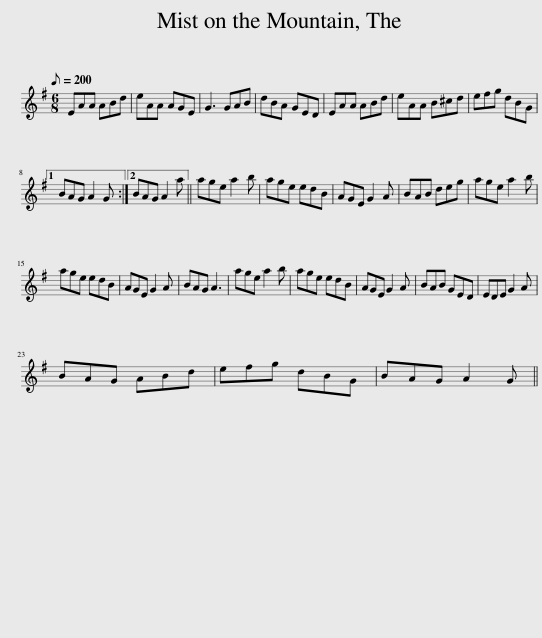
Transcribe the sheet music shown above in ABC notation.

X:1
L:1/8
Q:1/8=200
M:6/8
I:linebreak $
K:G
V:1 treble
V:1
 EAA ABd | eAA AGE | G3 GAB | dBA GED | EAA ABd | %5
 eAA B^cd | efg dBG |1$ BAG A2 G :|2 BAG A2 a || age a2 b | %10
 age edB | AGE G2 A | BAB deg | age a2 b |$ age edB | %15
 AGE G2 A | BAG A3 | age a2 b | age edB | AGE G2 A | %20
 BAB GED | EDE G2 A |$ BAG ABd | efg dBG | BAG A2 G || %25
